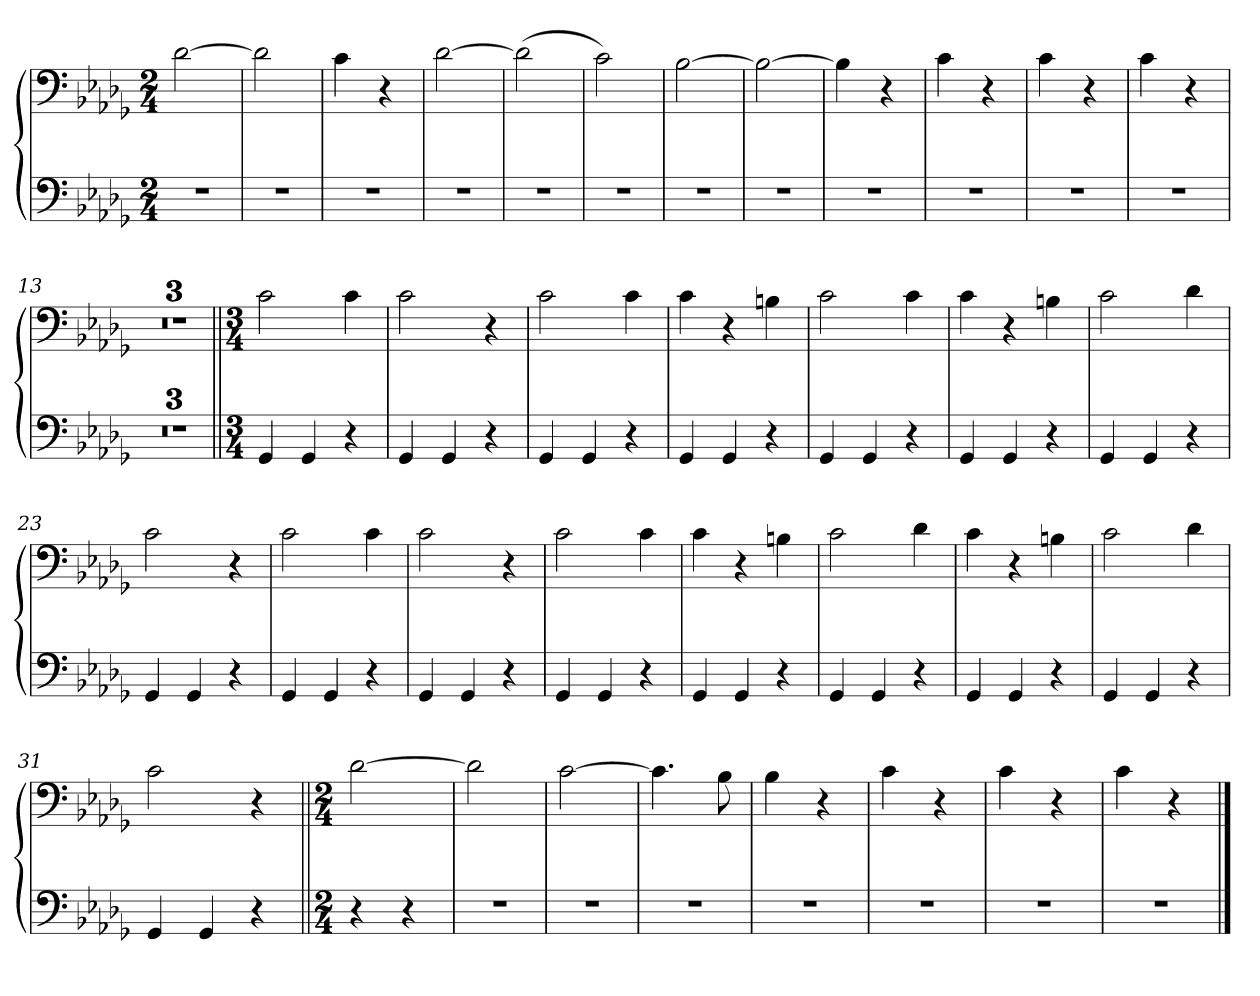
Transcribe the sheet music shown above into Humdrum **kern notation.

**kern	**kern
*part1	*part1
*staff2	*staff1
*clefF4	*clefF4
*k[b-e-a-d-g-]	*k[b-e-a-d-g-]
*M2/4	*M2/4
=1	=1
2r	[2d-\
=2	=2
2r	2d-\]
=3	=3
2r	4c\
.	4r
=4	=4
2r	[2d-\
=5	=5
2r	(2d-\]
=6	=6
2r	2c\)
=7	=7
2r	[2B-\
=8	=8
2r	2B-\_
=9	=9
2r	4B-\]
.	4r
=10	=10
2r	4c\
.	4r
=11	=11
2r	4c\
.	4r
=12	=12
2r	4c\
.	4r
=13	=13
2r	2r
=14	=14
2r	2r
=15	=15
2r	2r
=16||	=16||
*M3/4	*M3/4
4GG-/	2c\
4GG-/	.
4r	4c\
=17	=17
4GG-/	2c\
4GG-/	.
4r	4r
=18	=18
4GG-/	2c\
4GG-/	.
4r	4c\
=19	=19
4GG-/	4c\
4GG-/	4r
4r	4Bn\
=20	=20
4GG-/	2c\
4GG-/	.
4r	4c\
=21	=21
4GG-/	4c\
4GG-/	4r
4r	4Bn\
=22	=22
4GG-/	2c\
4GG-/	.
4r	4d-\
=23	=23
4GG-/	2c\
4GG-/	.
4r	4r
=24	=24
4GG-/	2c\
4GG-/	.
4r	4c\
=25	=25
4GG-/	2c\
4GG-/	.
4r	4r
=26	=26
4GG-/	2c\
4GG-/	.
4r	4c\
=27	=27
4GG-/	4c\
4GG-/	4r
4r	4Bn\
=28	=28
4GG-/	2c\
4GG-/	.
4r	4d-\
=29	=29
4GG-/	4c\
4GG-/	4r
4r	4Bn\
=30	=30
4GG-/	2c\
4GG-/	.
4r	4d-\
=31	=31
4GG-/	2c\
4GG-/	.
4r	4r
=32||	=32||
*M2/4	*M2/4
4r	[2d-\
4r	.
=33	=33
2r	2d-\]
=34	=34
2r	[2c\
=35	=35
2r	4.c\]
.	8B-\
=36	=36
2r	4B-\
.	4r
=37	=37
2r	4c\
.	4r
=38	=38
2r	4c\
.	4r
=39	=39
2r	4c\
.	4r
==	==
*-	*-
